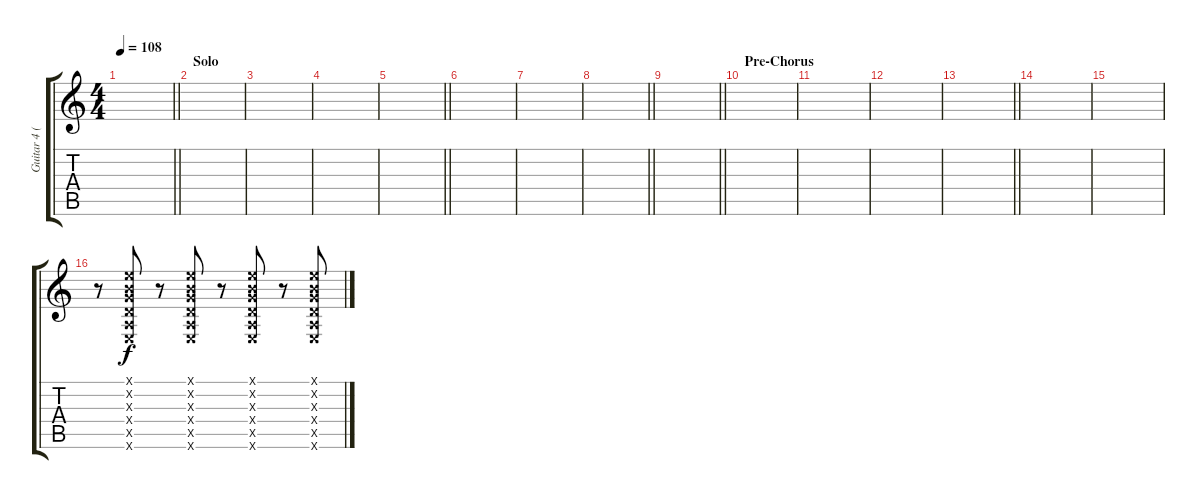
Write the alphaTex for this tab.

\track ("Guitar 4 (Josh Klinghoffer)" "Guitar 4 (") {instrument electricguitarclean}
\staff {score tabs}
\tuning (E4 B3 G3 D3 A2 E2) {hide}
\ts (4 4)
\tempo 108
\clef g2
\barLineRight lightlight
\ks c
|
\section ("" "Solo")
|
|
|
\barLineRight lightlight
|
|
|
\barLineRight lightlight
|
\barLineRight lightlight
|
\section ("" "Pre-Chorus")
|
|
|
\barLineRight lightlight
|
|
|
r.8{instrument acousticguitarsteel} (0.1{x} 0.2{x} 0.3{x} 0.4{x} 0.5{x} 0.6{x}).8 r.8 (0.1{x} 0.2{x} 0.3{x} 0.4{x} 0.5{x} 0.6{x}).8 r.8 (0.1{x} 0.2{x} 0.3{x} 0.4{x} 0.5{x} 0.6{x}).8 r.8 (0.1{x} 0.2{x} 0.3{x} 0.4{x} 0.5{x} 0.6{x}).8
